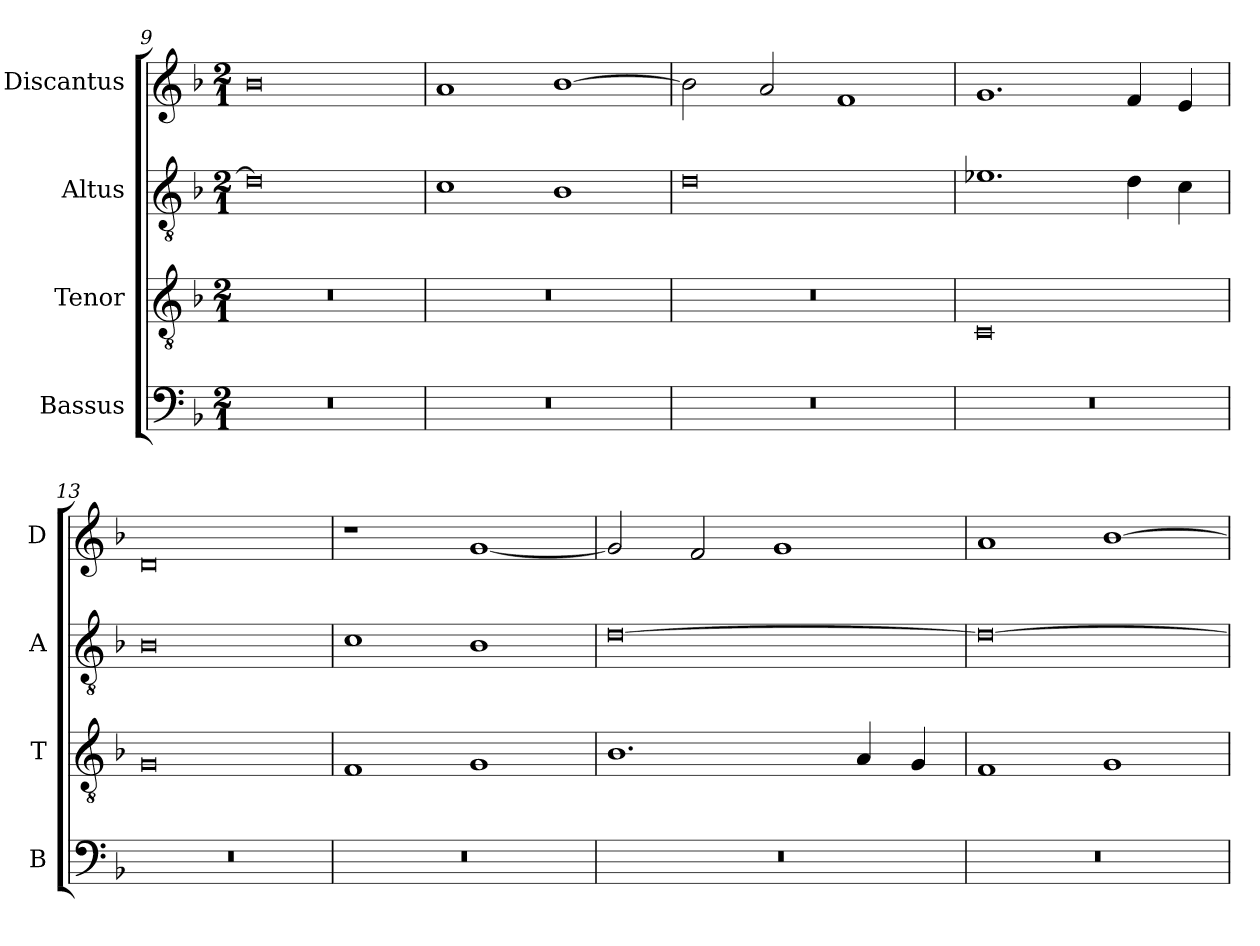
**kern	**kern	**kern	**kern
*part4	*part3	*part2	*part1
*staff4	*staff3	*staff2	*staff1
*I"Bassus	*I"Tenor	*I"Altus	*I"Discantus
*I'B	*I'T	*I'A	*I'D
*clefF4	*clefGv2	*clefGv2	*clefG2
*k[b-]	*k[b-]	*k[b-]	*k[b-]
*M2/1	*M2/1	*M2/1	*M2/1
=9	=9	=9	=9
0r	0r	0d]	0b-
=10	=10	=10	=10
0r	0r	1c	1a
.	.	1B-	[1b-
=11	=11	=11	=11
0r	0r	0d	2b-\]
.	.	.	2a/
.	.	.	1f
=12	=12	=12	=12
0r	0C	1.e-X	1.g
.	.	4d\	4f/
.	.	4c\	4e/
=13	=13	=13	=13
0r	0G	0B-	0d
=14	=14	=14	=14
0r	1F	1c	1r
.	1G	1B-	[1g
=15	=15	=15	=15
0r	1.B-	[0d	2g/]
.	.	.	2f/
.	.	.	1g
.	4A/	.	.
.	4G/	.	.
=16	=16	=16	=16
0r	1F	0d_	1a
.	1G	.	[1b-
=	=	=	=
*-	*-	*-	*-
